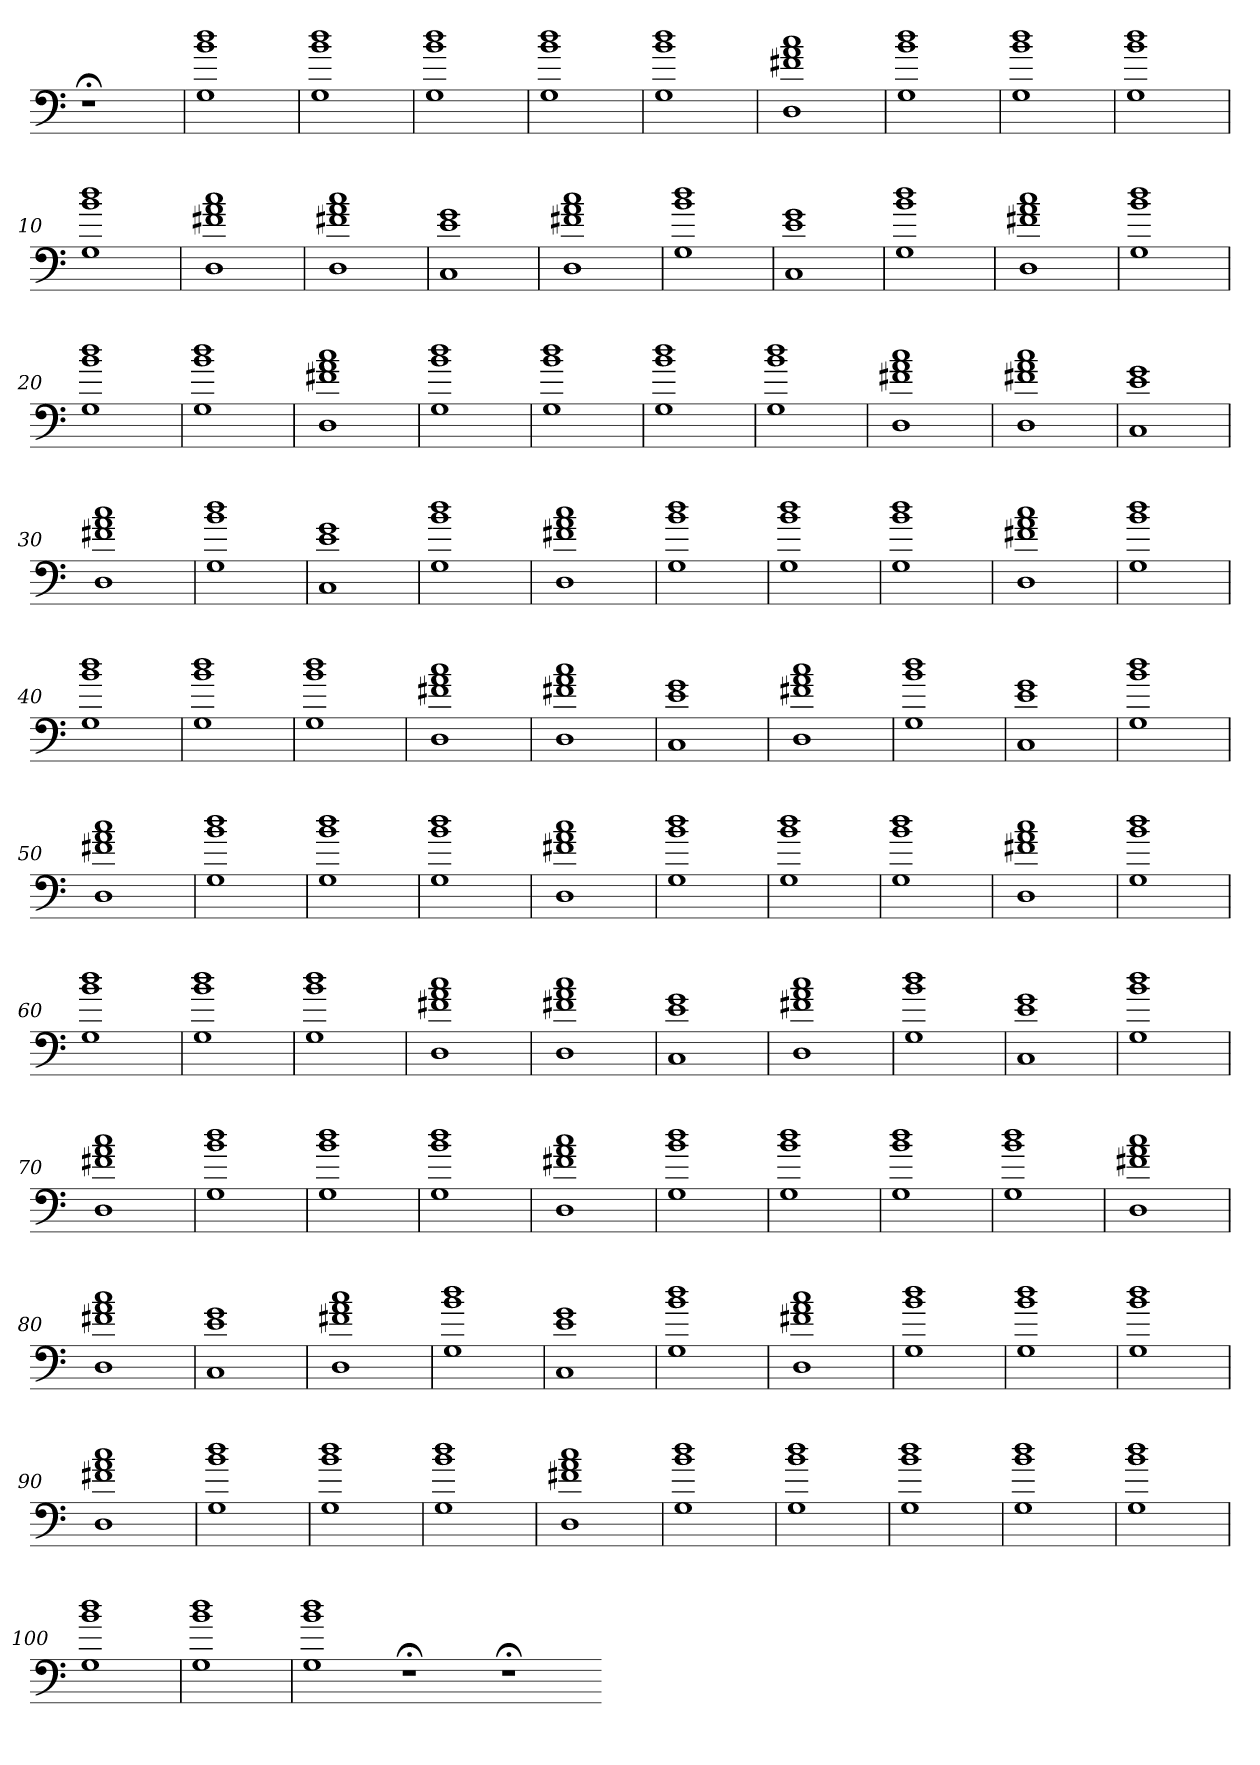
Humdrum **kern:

**kern
*part1
*staff1
=
1r;<
=1
1G 1b 1dd
=2
1G 1b 1dd
=3
1G 1b 1dd
=4
1G 1b 1dd
=5
1G 1b 1dd
=6
1D 1f#X 1a 1cc
=7
1G 1b 1dd
=8
1G 1b 1dd
=9
1G 1b 1dd
=10
1G 1b 1dd
=11
1D 1f#X 1a 1cc
=12
1D 1f#X 1a 1cc
=13
1C 1e 1g
=14
1D 1f#X 1a 1cc
=15
1G 1b 1dd
=16
1C 1e 1g
=17
1G 1b 1dd
=18
1D 1f#X 1a 1cc
=19
1G 1b 1dd
=20
1G 1b 1dd
=21
1G 1b 1dd
=22
1D 1f#X 1a 1cc
=23
1G 1b 1dd
=24
1G 1b 1dd
=25
1G 1b 1dd
=26
1G 1b 1dd
=27
1D 1f#X 1a 1cc
=28
1D 1f#X 1a 1cc
=29
1C 1e 1g
=30
1D 1f#X 1a 1cc
=31
1G 1b 1dd
=32
1C 1e 1g
=33
1G 1b 1dd
=34
1D 1f#X 1a 1cc
=35
1G 1b 1dd
=36
1G 1b 1dd
=37
1G 1b 1dd
=38
1D 1f#X 1a 1cc
=39
1G 1b 1dd
=40
1G 1b 1dd
=41
1G 1b 1dd
=42
1G 1b 1dd
=43
1D 1f#X 1a 1cc
=44
1D 1f#X 1a 1cc
=45
1C 1e 1g
=46
1D 1f#X 1a 1cc
=47
1G 1b 1dd
=48
1C 1e 1g
=49
1G 1b 1dd
=50
1D 1f#X 1a 1cc
=51
1G 1b 1dd
=52
1G 1b 1dd
=53
1G 1b 1dd
=54
1D 1f#X 1a 1cc
=55
1G 1b 1dd
=56
1G 1b 1dd
=57
1G 1b 1dd
=58
1D 1f#X 1a 1cc
=59
1G 1b 1dd
=60
1G 1b 1dd
=61
1G 1b 1dd
=62
1G 1b 1dd
=63
1D 1f#X 1a 1cc
=64
1D 1f#X 1a 1cc
=65
1C 1e 1g
=66
1D 1f#X 1a 1cc
=67
1G 1b 1dd
=68
1C 1e 1g
=69
1G 1b 1dd
=70
1D 1f#X 1a 1cc
=71
1G 1b 1dd
=72
1G 1b 1dd
=73
1G 1b 1dd
=74
1D 1f#X 1a 1cc
=75
1G 1b 1dd
=76
1G 1b 1dd
=77
1G 1b 1dd
=78
1G 1b 1dd
=79
1D 1f#X 1a 1cc
=80
1D 1f#X 1a 1cc
=81
1C 1e 1g
=82
1D 1f#X 1a 1cc
=83
1G 1b 1dd
=84
1C 1e 1g
=85
1G 1b 1dd
=86
1D 1f#X 1a 1cc
=87
1G 1b 1dd
=88
1G 1b 1dd
=89
1G 1b 1dd
=90
1D 1f#X 1a 1cc
=91
1G 1b 1dd
=92
1G 1b 1dd
=93
1G 1b 1dd
=94
1D 1f#X 1a 1cc
=95
1G 1b 1dd
=96
1G 1b 1dd
=97
1G 1b 1dd
=98
1G 1b 1dd
=99
1G 1b 1dd
=100
1G 1b 1dd
=101
1G 1b 1dd
=102
1G 1b 1dd
1r;<
1r;<
=-
*-
